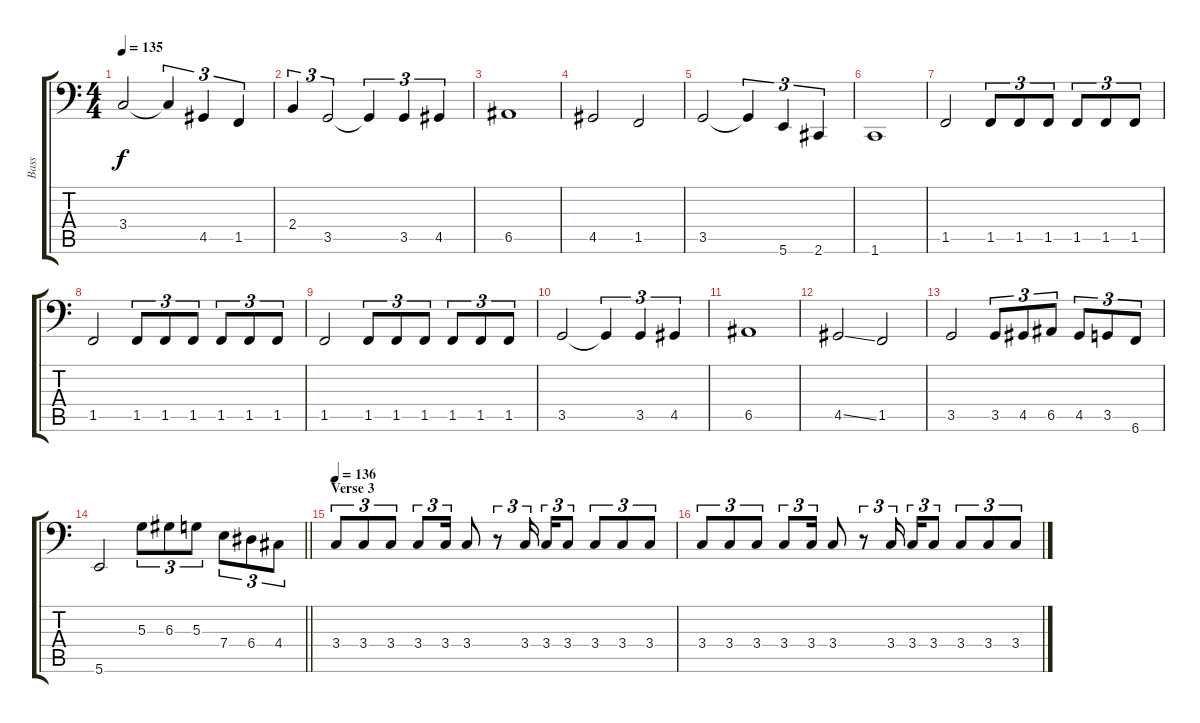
\track ("Bass" "Bass") {instrument electricbassfinger}
\staff {score tabs}
\tuning (C3 G2 D2 A1 E1 B0) {hide}
\ts (4 4)
\tempo 135
\clef f4
\ks c
3.4.2{dy f} 3.4{t}.4{tu (3 2)} 4.5.4{tu (3 2)} 1.5.4{tu (3 2)} |
2.4.4{tu (3 2)} 3.5.2{tu (3 2)} 3.5{t}.4{tu (3 2)} 3.5.4{tu (3 2)} 4.5.4{tu (3 2)} |
6.5.1 |
4.5.2 1.5.2 |
3.5.2 3.5{t}.4{tu (3 2)} 5.6.4{tu (3 2)} 2.6.4{tu (3 2)} |
1.6.1 |
1.5.2 1.5.8{tu (3 2)} 1.5.8{tu (3 2)} 1.5.8{tu (3 2)} 1.5.8{tu (3 2)} 1.5.8{tu (3 2)} 1.5.8{tu (3 2)} |
1.5.2 1.5.8{tu (3 2)} 1.5.8{tu (3 2)} 1.5.8{tu (3 2)} 1.5.8{tu (3 2)} 1.5.8{tu (3 2)} 1.5.8{tu (3 2)} |
1.5.2 1.5.8{tu (3 2)} 1.5.8{tu (3 2)} 1.5.8{tu (3 2)} 1.5.8{tu (3 2)} 1.5.8{tu (3 2)} 1.5.8{tu (3 2)} |
3.5.2 3.5{t}.4{tu (3 2)} 3.5.4{tu (3 2)} 4.5.4{tu (3 2)} |
6.5.1 |
4.5{ss}.2 1.5.2 |
3.5.2 3.5.8{tu (3 2)} 4.5.8{tu (3 2)} 6.5.8{tu (3 2)} 4.5.8{tu (3 2)} 3.5.8{tu (3 2)} 6.6.8{tu (3 2)} |
\barLineRight lightlight
5.6.2 5.3.8{tu (3 2)} 6.3.8{tu (3 2)} 5.3.8{tu (3 2)} 7.4.8{tu (3 2)} 6.4.8{tu (3 2)} 4.4.8{tu (3 2)} |
\section ("" "Verse 3")
\tempo 136
3.4.8{tu (3 2)} 3.4.8{tu (3 2)} 3.4.8{tu (3 2)} 3.4.8{tu (3 2)} 3.4.16{tu (3 2)} 3.4.8 r.8{tu (3 2)} 3.4.16{tu (3 2) beam splitsecondary} 3.4.16{tu (3 2)} 3.4.8{tu (3 2)} 3.4.8{tu (3 2)} 3.4.8{tu (3 2)} 3.4.8{tu (3 2)} |
3.4.8{tu (3 2)} 3.4.8{tu (3 2)} 3.4.8{tu (3 2)} 3.4.8{tu (3 2)} 3.4.16{tu (3 2)} 3.4.8 r.8{tu (3 2)} 3.4.16{tu (3 2) beam splitsecondary} 3.4.16{tu (3 2)} 3.4.8{tu (3 2)} 3.4.8{tu (3 2)} 3.4.8{tu (3 2)} 3.4.8{tu (3 2)}
